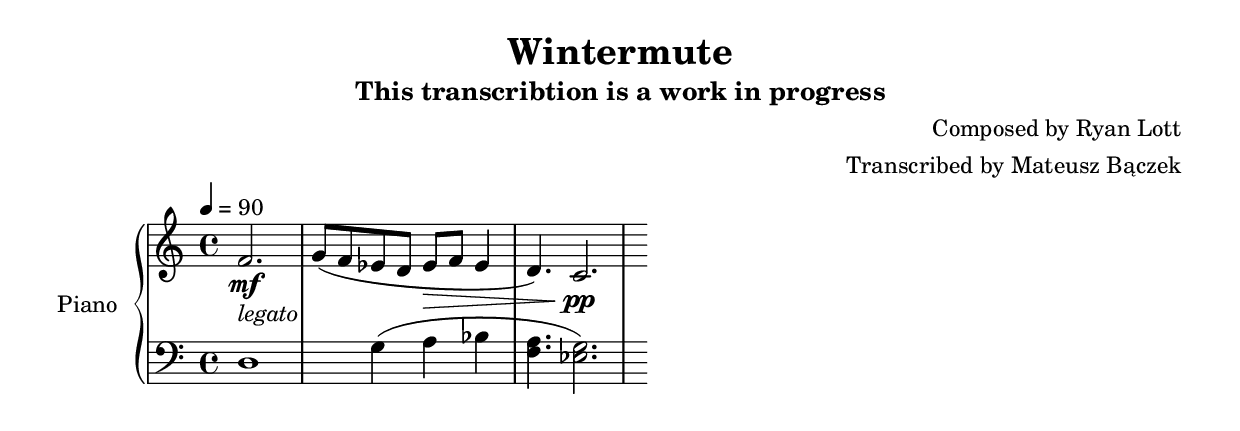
\version "2.20.0"

\header {
  title = "Wintermute"
  subtitle = "This transcribtion is a work in progress"
  composer = "Composed by Ryan Lott"
  arranger = "Transcribed by Mateusz Bączek"
}

upper = \relative c'' {
  \clef treble
  \key c \major
  \time 4/4
  \tempo 4 = 90

  \mf
  \partial 2.
  f,2. _\markup {\italic legato }
 
  g8 ( f es  d es \> f  es4 d4. )
  c2. \pp


  % \relative { c''4\< c\ff\> c c\! }
}

lower = \relative c {
  \clef bass
  \key c \major
  \time 4/4
  d1 %r4
  g4 (a bes 
  <<f4. a>> 
  ) <<g2. es>> %<<a es>> 

}

test = \relative c {

  c d e f g


}

\score {
  \new PianoStaff \with { instrumentName = "Piano" }
  <<
    \new Staff = "upper" \upper
    \new Staff = "lower" \lower  
  >>
  \layout { }
  \midi { }
}
